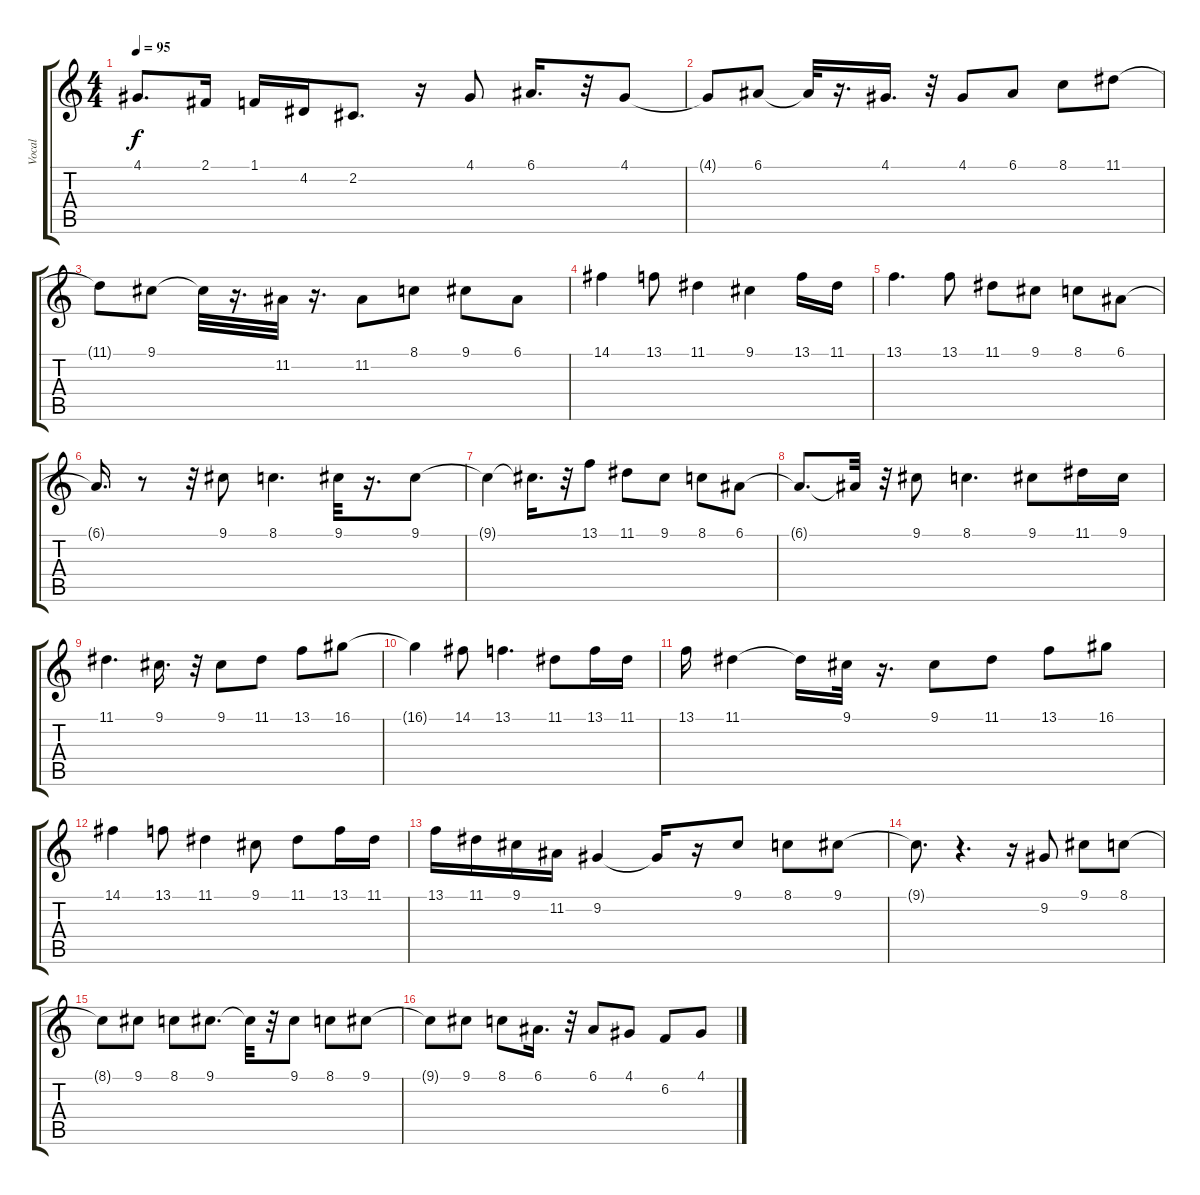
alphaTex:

\track ("Vocal" "Vocal") {instrument lead2sawtooth}
\staff {score tabs}
\tuning (E4 B3 G3 D3 A2 E2) {hide}
\ts (4 4)
\tempo 95
\clef g2
\ks c
4.1{t}.8{d dy f} 2.1.16 1.1.16 4.2.16 2.2.8{d} r.16 4.1.8 6.1.16{d} r.32 4.1.8 |
4.1{t}.8 6.1.8 6.1{t}.32 r.16{d} 4.1.16{d} r.32 4.1.8 6.1.8 8.1.8 11.1.8 |
11.1{t}.8 9.1.8 9.1{t}.32 r.16{d} 11.2.32 r.16{d} 11.2.8 8.1.8 9.1.8 6.1.8 |
14.1.4 13.1.8 11.1.4 9.1.4 13.1.16 11.1.16 |
13.1.4{d} 13.1.8 11.1.8 9.1.8 8.1.8 6.1.8 |
6.1{t}.16{d} r.8 r.32 9.1.8 8.1.4{d} 9.1.32 r.16{d} 9.1.8 |
9.1{t}.4 9.1{t}.16{d} r.32 13.1.8 11.1.8 9.1.8 8.1.8 6.1.8 |
6.1{t}.8{d} 6.1{t}.32 r.32 9.1.8 8.1.4{d} 9.1.8 11.1.16 9.1.16 |
11.1.4{d} 9.1.16{d} r.32 9.1.8 11.1.8 13.1.8 16.1.8 |
16.1{t}.4 14.1.8 13.1.4{d} 11.1.8 13.1.16 11.1.16 |
13.1.16 11.1.4 11.1{t}.16 9.1.32 r.16{d} 9.1.8 11.1.8 13.1.8 16.1.8 |
14.1.4 13.1.8 11.1.4 9.1.8 11.1.8 13.1.16 11.1.16 |
13.1.16 11.1.16 9.1.16 11.2.16 9.2.4 9.2{t}.16 r.16 9.1.8 8.1.8 9.1.8 |
9.1{t}.8{d} r.4{d} r.16 9.2.8 9.1.8 8.1.8 |
8.1{t}.8 9.1.8 8.1.8 9.1.8{d} 9.1{t}.32 r.32 9.1.8 8.1.8 9.1.8 |
9.1{t}.8 9.1.8 8.1.8 6.1.16{d} r.32 6.1.8 4.1.8 6.2.8 4.1.8
